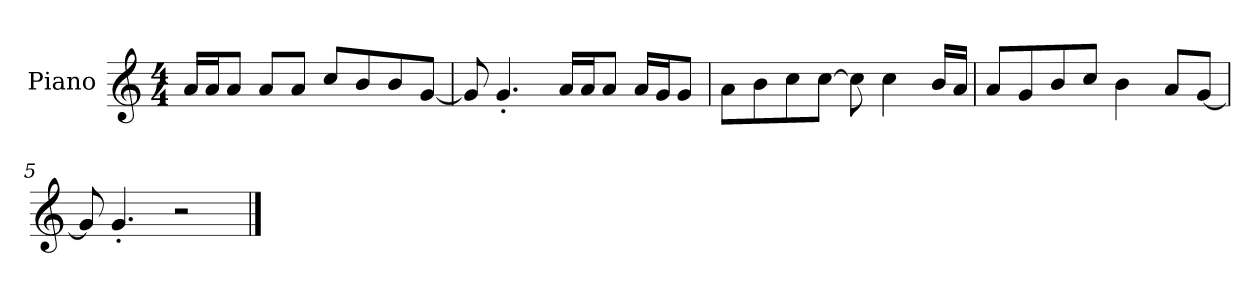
**kern
*part1
*staff1
*I"Piano
*I'P-no
*clefG2
*k[]
*M4/4
*MM90
=1
16a/LL
16a/J
8a/J
8a/L
8a/J
8cc/L
8b/
8b/
[8g/J
=2
8g/]
4.g'/
16a/LL
16a/J
8a/J
16a/LL
16g/J
8g/J
=3
8a\L
8b\
8cc\
[8cc\J
8cc\]
4cc\
16b/LL
16a/JJ
=4
8a/L
8g/
8b/
8cc/J
4b\
8a/L
[8g/J
=5
8g/]
4.g'/
2r
==
*-
